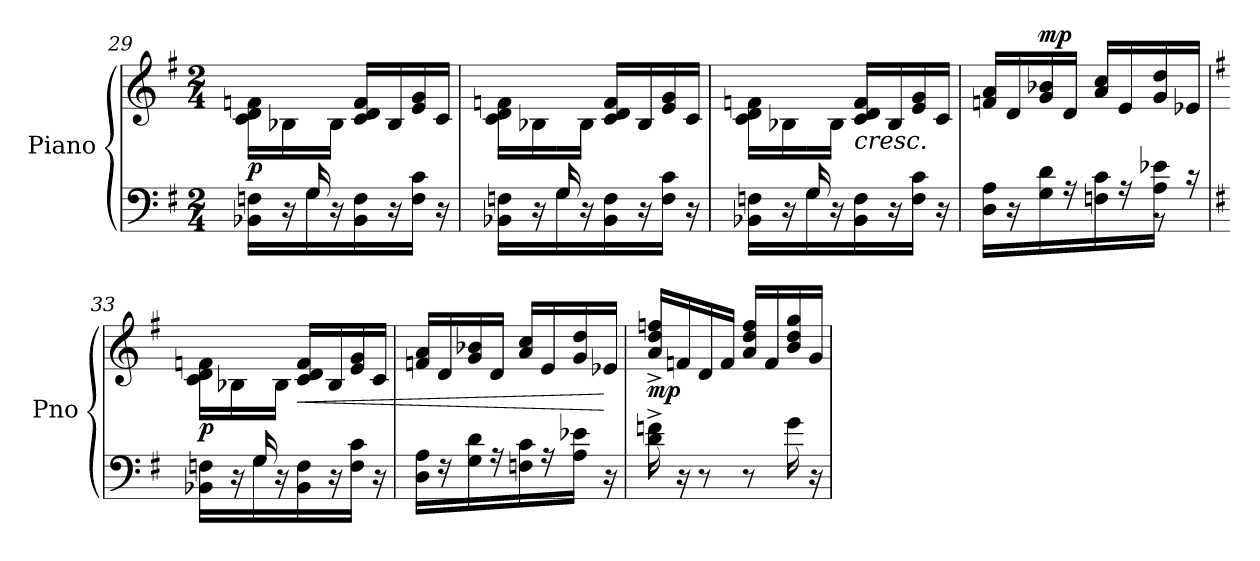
**kern	**kern	**dynam
*part1	*part1	*part1
*staff2	*staff1	*staff1/2
*I"Piano	*	*
*I'Pno	*	*
!!LO:LB:g=z
*clefF4	*clefG2	*
*k[f#]	*k[f#]	*
*G:	*G:	*
*M2/4	*M2/4	*
=29	=29	=29
*^	*	*
!	!	!	!LO:DY:b
8ryy	16BB-X\ 16Fn\LL	16c\ 16d\ 16fn\LL	p
.	16r	16B-X\	.
16G/	16G\	16ryy	.
4ryy	16r	16B-\JJ	.
.	16BB-\ 16F\	16c/ 16d/ 16f/LL	.
.	16r	16B-/	.
.	16F\ 16c\JJ	16e/ 16g/	.
16ryy	16r	16c/JJ	.
=30	=30	=30	=30
8ryy	16BB-X\ 16Fn\LL	16c\ 16d\ 16fn\LL	.
.	16r	16B-X\	.
16G/	16G\	16ryy	.
4ryy	16r	16B-\JJ	.
.	16BB-\ 16F\	16c/ 16d/ 16f/LL	.
.	16r	16B-/	.
.	16F\ 16c\JJ	16e/ 16g/	.
16ryy	16r	16c/JJ	.
=31	=31	=31	=31
8ryy	16BB-X\ 16Fn\LL	16c\ 16d\ 16fn\LL	.
.	16r	16B-X\	.
16G/	16G\	16ryy	.
4ryy	16r	16B-\JJ	.
!	!	!	!LO:HP:b
.	16BB-\ 16F\	16c/ 16d/ 16f/LL	<
.	16r	16B-/	.
.	16F\ 16c\JJ	16e/ 16g/	.
16ryy	16r	16c/JJ	.
=32	=32	=32	=32
16D\ 16A\LL	4.ryy	16fn/ 16a/LL	.
16r	.	16d/	.
!	!	!	!LO:DY:a
16G\ 16d\	.	16g/ 16b-X/	mp
16r	.	16d/JJ	.
16Fn\ 16c\	.	16a/ 16cc/LL	.
16r	.	16e/	.
16A\ 16e-X\JJ	8r	16g/ 16dd/	.
16r	.	16e-X/JJ	[
!!LO:LB:g=z
=33	=33	=33	=33
*k[f#]	*	*k[f#]	*
*G:	*	*G:	*
!	!	!	!LO:DY:b
8ryy	16BB-X\ 16Fn\LL	16c\ 16d\ 16fn\LL	p
.	16r	16B-X\	.
16G/	16G\	16ryy	.
4ryy	16r	16B-\JJ	.
!	!	!	!LO:HP:b
.	16BB-\ 16F\	16c/ 16d/ 16f/LL	<
.	16r	16B-/	.
.	16F\ 16c\JJ	16e/ 16g/	.
16ryy	16r	16c/JJ	.
*v	*v	*	*
=34	=34	=34
16D\ 16A\LL	16fn/ 16a/LL	.
16r	16d/	.
16G\ 16d\	16g/ 16b-X/	.
16r	16d/JJ	.
16Fn\ 16c\	16a/ 16cc/LL	.
16r	16e/	.
16A\ 16e-X\JJ	16g/ 16dd/	.
16r	16e-X/JJ	[
=35	=35	=35
!	!	!LO:DY:b
16d\^ 16fn\^	16a/^ 16dd/^ 16ffn/^LL	mp
16r	16fn/	.
8r	16d/	.
.	16f/JJ	.
8r	16a/ 16dd/ 16ff/LL	.
.	16f/	.
16g\	16b/ 16dd/ 16gg/	.
16r	16g/JJ	.
=	=	=
*-	*-	*-
